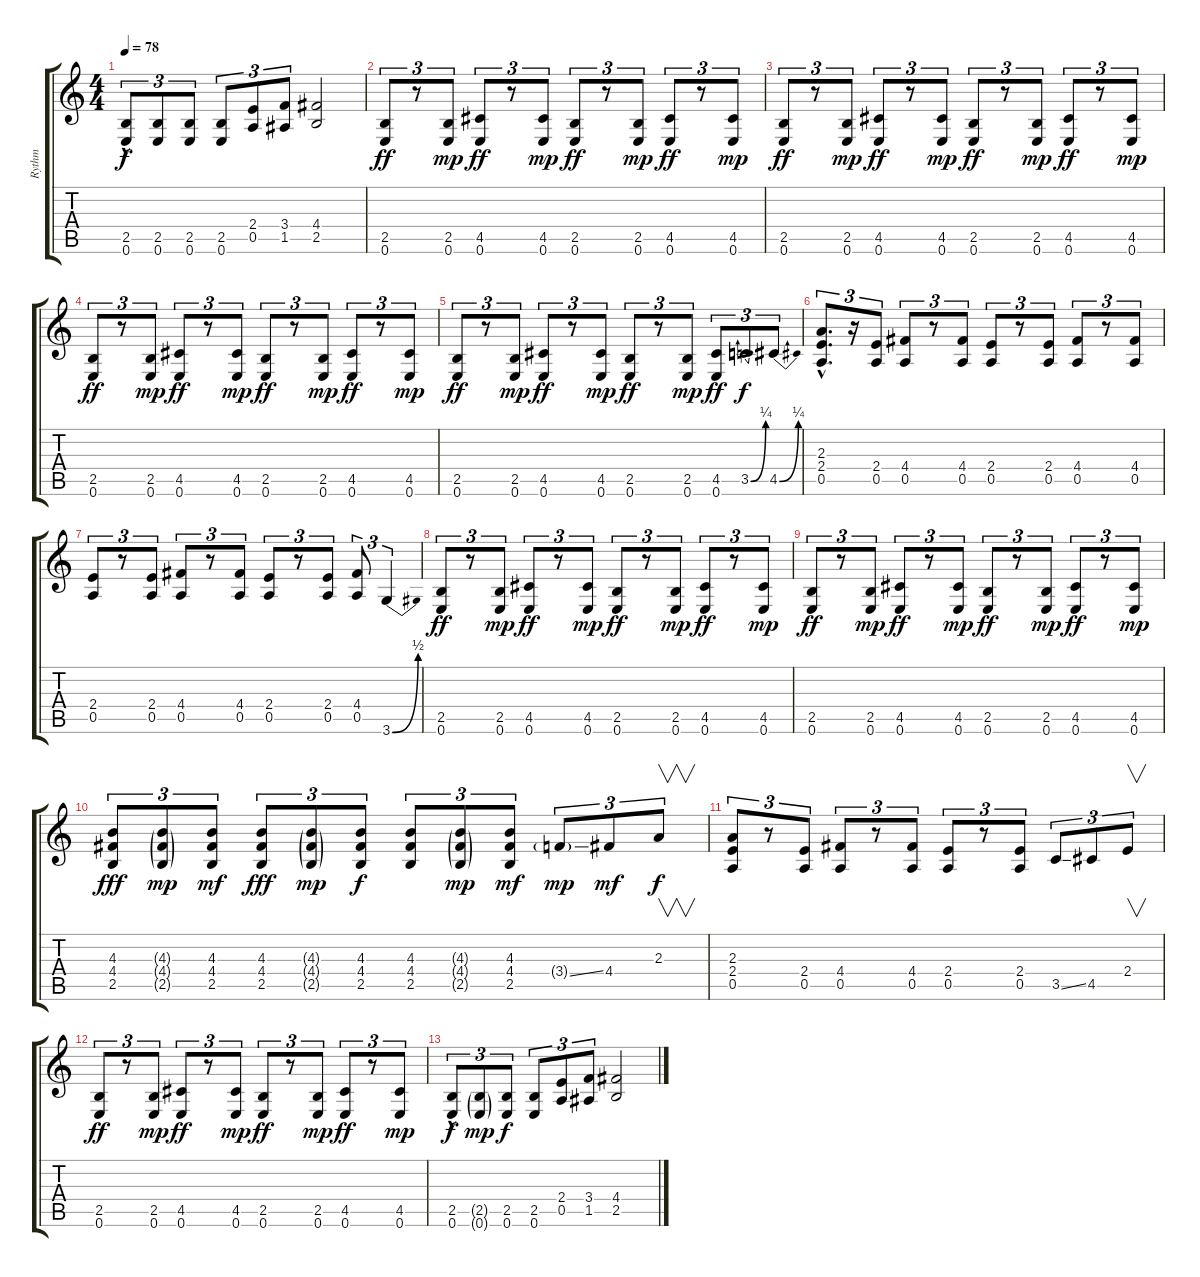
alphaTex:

\track ("Rythm" "Rythm") {instrument overdrivenguitar}
\staff {score tabs}
\tuning (E4 B3 G3 D3 A2 E2) {hide}
\ts (4 4)
\tempo 78
\clef g2
\ks c
(2.5 0.6{hac}).8{tu (3 2) dy f instrument overdrivenguitar} (2.5 0.6).8{tu (3 2)} (2.5 0.6).8{tu (3 2)} (2.5 0.6).8{tu (3 2)} (2.4 0.5).8{tu (3 2)} (3.4 1.5).8{tu (3 2)} (4.4 2.5).2 |
(2.5 0.6).8{tu (3 2) dy ff} r.8{tu (3 2)} (2.5 0.6).8{tu (3 2) dy mp} (4.5 0.6).8{tu (3 2) dy ff} r.8{tu (3 2)} (4.5 0.6).8{tu (3 2) dy mp} (2.5 0.6).8{tu (3 2) dy ff} r.8{tu (3 2)} (2.5 0.6).8{tu (3 2) dy mp} (4.5 0.6).8{tu (3 2) dy ff} r.8{tu (3 2)} (4.5 0.6).8{tu (3 2) dy mp} |
(2.5 0.6).8{tu (3 2) dy ff} r.8{tu (3 2)} (2.5 0.6).8{tu (3 2) dy mp} (4.5 0.6).8{tu (3 2) dy ff} r.8{tu (3 2)} (4.5 0.6).8{tu (3 2) dy mp} (2.5 0.6).8{tu (3 2) dy ff} r.8{tu (3 2)} (2.5 0.6).8{tu (3 2) dy mp} (4.5 0.6).8{tu (3 2) dy ff} r.8{tu (3 2)} (4.5 0.6).8{tu (3 2) dy mp} |
(2.5 0.6).8{tu (3 2) dy ff} r.8{tu (3 2)} (2.5 0.6).8{tu (3 2) dy mp} (4.5 0.6).8{tu (3 2) dy ff} r.8{tu (3 2)} (4.5 0.6).8{tu (3 2) dy mp} (2.5 0.6).8{tu (3 2) dy ff} r.8{tu (3 2)} (2.5 0.6).8{tu (3 2) dy mp} (4.5 0.6).8{tu (3 2) dy ff} r.8{tu (3 2)} (4.5 0.6).8{tu (3 2) dy mp} |
(2.5 0.6).8{tu (3 2) dy ff} r.8{tu (3 2)} (2.5 0.6).8{tu (3 2) dy mp} (4.5 0.6).8{tu (3 2) dy ff} r.8{tu (3 2)} (4.5 0.6).8{tu (3 2) dy mp} (2.5 0.6).8{tu (3 2) dy ff} r.8{tu (3 2)} (2.5 0.6).8{tu (3 2) dy mp} (4.5 0.6).8{tu (3 2) dy ff} 3.5{be (bend 0 0 60 1)}.8{tu (3 2) dy f} 4.5{be (bend 0 0 60 1)}.8{tu (3 2)} |
(2.3{hac} 2.4{hac} 0.5{hac}).8{d tu (3 2)} r.16{tu (3 2)} (2.4 0.5).8{tu (3 2)} (4.4 0.5).8{tu (3 2)} r.8{tu (3 2)} (4.4 0.5).8{tu (3 2)} (2.4 0.5).8{tu (3 2)} r.8{tu (3 2)} (2.4 0.5).8{tu (3 2)} (4.4 0.5).8{tu (3 2)} r.8{tu (3 2)} (4.4 0.5).8{tu (3 2)} |
(2.4 0.5).8{tu (3 2)} r.8{tu (3 2)} (2.4 0.5).8{tu (3 2)} (4.4 0.5).8{tu (3 2)} r.8{tu (3 2)} (4.4 0.5).8{tu (3 2)} (2.4 0.5).8{tu (3 2)} r.8{tu (3 2)} (2.4 0.5).8{tu (3 2)} (4.4 0.5).8{tu (3 2)} 3.6{be (bend 0 0 60 2)}.4{tu (3 2)} |
(2.5 0.6).8{tu (3 2) dy ff} r.8{tu (3 2)} (2.5 0.6).8{tu (3 2) dy mp} (4.5 0.6).8{tu (3 2) dy ff} r.8{tu (3 2)} (4.5 0.6).8{tu (3 2) dy mp} (2.5 0.6).8{tu (3 2) dy ff} r.8{tu (3 2)} (2.5 0.6).8{tu (3 2) dy mp} (4.5 0.6).8{tu (3 2) dy ff} r.8{tu (3 2)} (4.5 0.6).8{tu (3 2) dy mp} |
(2.5 0.6).8{tu (3 2) dy ff} r.8{tu (3 2)} (2.5 0.6).8{tu (3 2) dy mp} (4.5 0.6).8{tu (3 2) dy ff} r.8{tu (3 2)} (4.5 0.6).8{tu (3 2) dy mp} (2.5 0.6).8{tu (3 2) dy ff} r.8{tu (3 2)} (2.5 0.6).8{tu (3 2) dy mp} (4.5 0.6).8{tu (3 2) dy ff} r.8{tu (3 2)} (4.5 0.6).8{tu (3 2) dy mp} |
(4.3 4.4 2.5).8{tu (3 2) dy fff} (4.3{g} 4.4{g} 2.5{g}).8{tu (3 2) dy mp} (4.3 4.4 2.5).8{tu (3 2) dy mf} (4.3 4.4 2.5).8{tu (3 2) dy fff} (4.3{g} 4.4{g} 2.5{g}).8{tu (3 2) dy mp} (4.3 4.4 2.5).8{tu (3 2) dy f} (4.3 4.4 2.5).8{tu (3 2)} (4.3{g} 4.4{g} 2.5{g}).8{tu (3 2) dy mp} (4.3 4.4 2.5).8{tu (3 2) dy mf} 3.4{ss g}.8{tu (3 2) dy mp} 4.4.8{tu (3 2) dy mf} 2.3.8{v tu (3 2) dy f} |
(2.3 2.4 0.5).8{tu (3 2)} r.8{tu (3 2)} (2.4 0.5).8{tu (3 2)} (4.4 0.5).8{tu (3 2)} r.8{tu (3 2)} (4.4 0.5).8{tu (3 2)} (2.4 0.5).8{tu (3 2)} r.8{tu (3 2)} (2.4 0.5).8{tu (3 2)} 3.5{ss}.8{tu (3 2)} 4.5.8{tu (3 2)} 2.4.8{v tu (3 2)} |
(2.5 0.6).8{tu (3 2) dy ff} r.8{tu (3 2)} (2.5 0.6).8{tu (3 2) dy mp} (4.5 0.6).8{tu (3 2) dy ff} r.8{tu (3 2)} (4.5 0.6).8{tu (3 2) dy mp} (2.5 0.6).8{tu (3 2) dy ff} r.8{tu (3 2)} (2.5 0.6).8{tu (3 2) dy mp} (4.5 0.6).8{tu (3 2) dy ff} r.8{tu (3 2)} (4.5 0.6).8{tu (3 2) dy mp} |
(2.5 0.6{hac}).8{tu (3 2) dy f} (2.5{g} 0.6{g}).8{tu (3 2) dy mp} (2.5 0.6).8{tu (3 2) dy f} (2.5 0.6).8{tu (3 2)} (2.4 0.5).8{tu (3 2)} (3.4 1.5).8{tu (3 2)} (4.4 2.5).2
